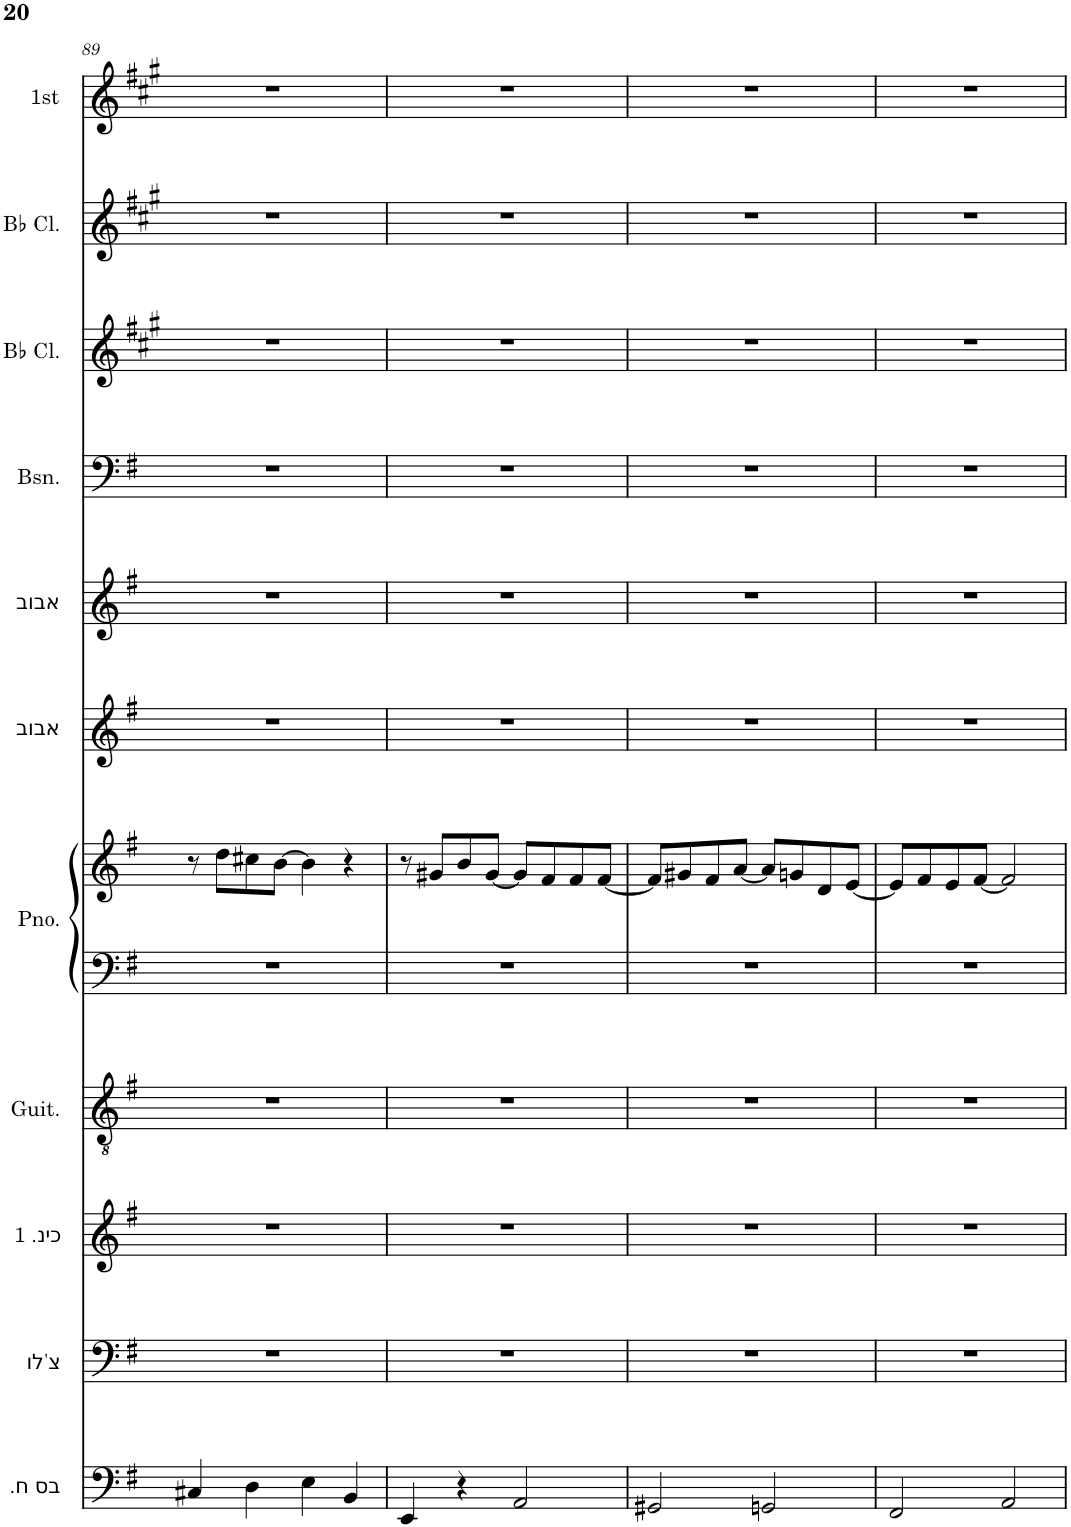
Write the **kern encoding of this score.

**kern	**kern	**kern	**kern	**kern	**kern	**kern	**kern	**kern	**kern	**kern	**kern
*part11	*part10	*part9	*part8	*part7	*part7	*part6	*part5	*part4	*part3	*part2	*part1
*staff12	*staff11	*staff10	*staff9	*staff8	*staff7	*staff6	*staff5	*staff4	*staff3	*staff2	*staff1
*I"בס חשמלית	*I"צ'לו	*I"כינור 1	*I"גיטרה קלאסית	*I"פסנתר	*	*I"אבוב	*I"אבוב	*I"באסון	*I"קלרינט בסי במול	*I"קלרינט בסי במול	*I"voice 1
!!LO:PB:g=z
*clefF4	*clefF4	*clefG2	*clefGv2	*clefF4	*clefG2	*clefG2	*clefG2	*clefF4	*clefG2	*clefG2	*clefG2
*Trd7c12	*	*	*	*	*	*	*	*	*Trd1c2	*Trd1c2	*Trd8c14
*k[f#]	*k[f#]	*k[f#]	*k[f#]	*k[f#]	*k[f#]	*k[f#]	*k[f#]	*k[f#]	*k[f#c#g#]	*k[f#c#g#]	*k[f#c#g#]
*M4/4	*M4/4	*M4/4	*M4/4	*M4/4	*M4/4	*M4/4	*M4/4	*M4/4	*M4/4	*M4/4	*M4/4
=89	=89	=89	=89	=89	=89	=89	=89	=89	=89	=89	=89
4C#X/	1r	1r	1r	1r	8r	1r	1r	1r	1r	1r	1r
.	.	.	.	.	8dd\L	.	.	.	.	.	.
4D\	.	.	.	.	8cc#X\	.	.	.	.	.	.
.	.	.	.	.	[8b\J	.	.	.	.	.	.
4E\	.	.	.	.	4b\]	.	.	.	.	.	.
4BB/	.	.	.	.	4r	.	.	.	.	.	.
=90	=90	=90	=90	=90	=90	=90	=90	=90	=90	=90	=90
4EE/	1r	1r	1r	1r	8r	1r	1r	1r	1r	1r	1r
.	.	.	.	.	8g#X/L	.	.	.	.	.	.
4r	.	.	.	.	8b/	.	.	.	.	.	.
.	.	.	.	.	[8g#/J	.	.	.	.	.	.
2AA/	.	.	.	.	8g#/L]	.	.	.	.	.	.
.	.	.	.	.	8f#/	.	.	.	.	.	.
.	.	.	.	.	8f#/	.	.	.	.	.	.
.	.	.	.	.	[8f#/J	.	.	.	.	.	.
=91	=91	=91	=91	=91	=91	=91	=91	=91	=91	=91	=91
2GG#X/	1r	1r	1r	1r	8f#/L]	1r	1r	1r	1r	1r	1r
.	.	.	.	.	8g#X/	.	.	.	.	.	.
.	.	.	.	.	8f#/	.	.	.	.	.	.
.	.	.	.	.	[8a/J	.	.	.	.	.	.
2GGn/	.	.	.	.	8a/L]	.	.	.	.	.	.
.	.	.	.	.	8gn/	.	.	.	.	.	.
.	.	.	.	.	8d/	.	.	.	.	.	.
.	.	.	.	.	[8e/J	.	.	.	.	.	.
=92	=92	=92	=92	=92	=92	=92	=92	=92	=92	=92	=92
2FF#/	1r	1r	1r	1r	8e/L]	1r	1r	1r	1r	1r	1r
.	.	.	.	.	8f#/	.	.	.	.	.	.
.	.	.	.	.	8e/	.	.	.	.	.	.
.	.	.	.	.	[8f#/J	.	.	.	.	.	.
2AA/	.	.	.	.	2f#/]	.	.	.	.	.	.
=	=	=	=	=	=	=	=	=	=	=	=
*-	*-	*-	*-	*-	*-	*-	*-	*-	*-	*-	*-
